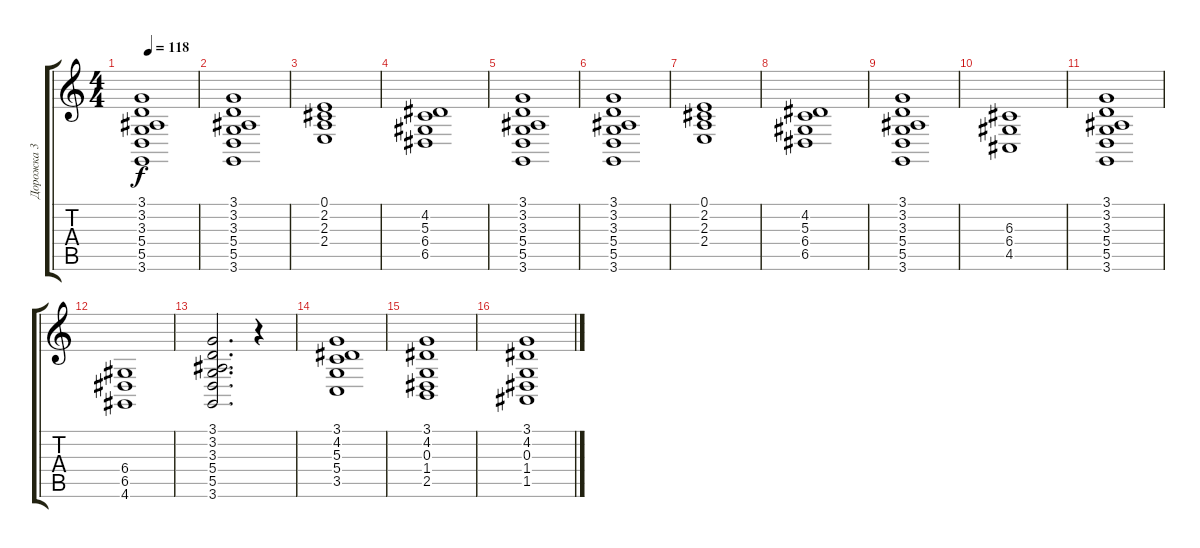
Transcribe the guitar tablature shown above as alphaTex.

\track ("Дорожка 3" "Дорожка 3") {instrument pad2warm}
\staff {score tabs}
\tuning (E4 B3 G3 D3 A2 E2) {hide}
\ts (4 4)
\tempo 118
\clef g2
\ks c
(3.1 3.2 3.3 5.4 5.5 3.6).1{dy f} |
(3.1 3.2 3.3 5.4 5.5 3.6).1 |
(0.1 2.2 2.3 2.4).1 |
(4.2 5.3 6.4 6.5).1 |
(3.1 3.2 3.3 5.4 5.5 3.6).1 |
(3.1 3.2 3.3 5.4 5.5 3.6).1 |
(0.1 2.2 2.3 2.4).1 |
(4.2 5.3 6.4 6.5).1 |
(3.1 3.2 3.3 5.4 5.5 3.6).1 |
(6.3 6.4 4.5).1 |
(3.1 3.2 3.3 5.4 5.5 3.6).1 |
(6.4 6.5 4.6).1 |
(3.1 3.2 3.3 5.4 5.5 3.6).2{d} r.4 |
(3.1 4.2 5.3 5.4 3.5).1 |
(3.1 4.2 0.3 1.4 2.5).1 |
(3.1 4.2 0.3 1.4 1.5).1
